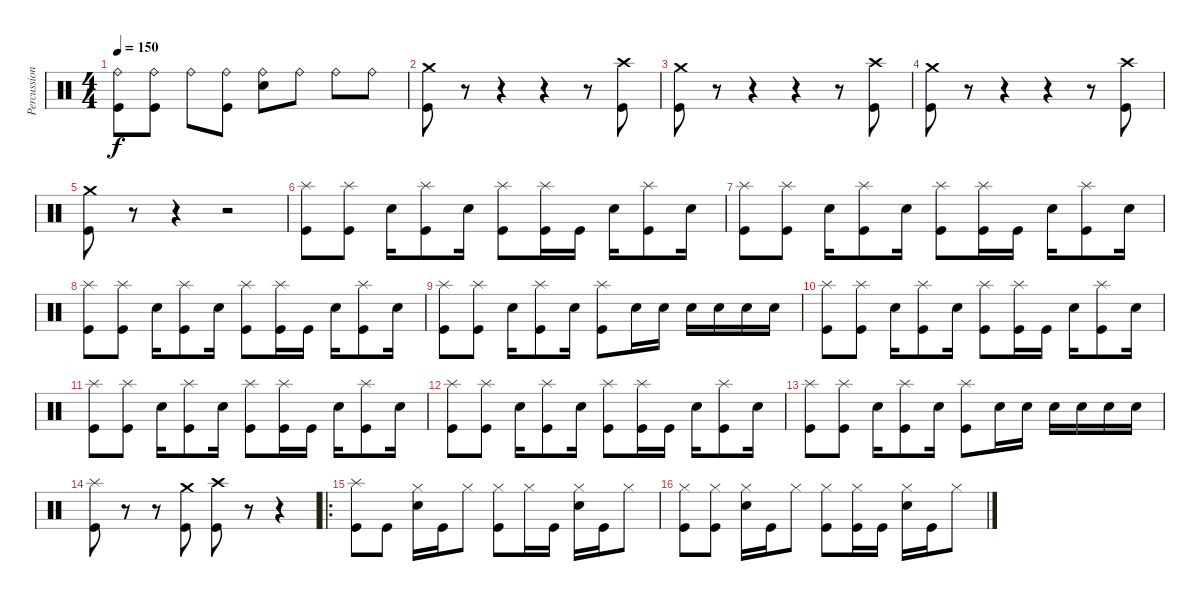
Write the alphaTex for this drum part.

\track ("Percussions" "Percussion") {instrument percussion}
\staff {score}
\articulation defaults
\ts (4 4)
\tempo 150
\clef neutral
\ks c
("Kick (hit)" "Ride (bell)").8{dy f} ("Kick (hit)" "Ride (bell)").8 "Ride (bell)".8 ("Kick (hit)" "Ride (bell)").8 ("Electric Snare (hit)" "Ride (bell)").8 "Ride (bell)".8 "Ride (bell)".8 "Ride (bell)".8 |
("Kick (hit)" "Crash medium (hit)").8 r.8 r.4 r.4 r.8 ("Kick (hit)" "Crash high (hit)").8 |
("Kick (hit)" "Crash medium (hit)").8 r.8 r.4 r.4 r.8 ("Kick (hit)" "Crash high (hit)").8 |
("Kick (hit)" "Crash medium (hit)").8 r.8 r.4 r.4 r.8 ("Kick (hit)" "Crash high (hit)").8 |
("Kick (hit)" "Crash medium (hit)").8 r.8 r.4 r.2 |
("Kick (hit)" "Splash (hit)").8 ("Kick (hit)" "Splash (hit)").8 "Electric Snare (hit)".16 ("Kick (hit)" "Splash (hit)").8 "Electric Snare (hit)".16 ("Kick (hit)" "Splash (hit)").8 ("Kick (hit)" "Splash (hit)").16 "Kick (hit)".16 "Electric Snare (hit)".16 ("Kick (hit)" "Splash (hit)").8 "Electric Snare (hit)".16 |
("Kick (hit)" "Splash (hit)").8 ("Kick (hit)" "Splash (hit)").8 "Electric Snare (hit)".16 ("Kick (hit)" "Splash (hit)").8 "Electric Snare (hit)".16 ("Kick (hit)" "Splash (hit)").8 ("Kick (hit)" "Splash (hit)").16 "Kick (hit)".16 "Electric Snare (hit)".16 ("Kick (hit)" "Splash (hit)").8 "Electric Snare (hit)".16 |
("Kick (hit)" "Splash (hit)").8 ("Kick (hit)" "Splash (hit)").8 "Electric Snare (hit)".16 ("Kick (hit)" "Splash (hit)").8 "Electric Snare (hit)".16 ("Kick (hit)" "Splash (hit)").8 ("Kick (hit)" "Splash (hit)").16 "Kick (hit)".16 "Electric Snare (hit)".16 ("Kick (hit)" "Splash (hit)").8 "Electric Snare (hit)".16 |
("Kick (hit)" "Splash (hit)").8 ("Kick (hit)" "Splash (hit)").8 "Electric Snare (hit)".16 ("Kick (hit)" "Splash (hit)").8 "Electric Snare (hit)".16 ("Kick (hit)" "Splash (hit)").8 "Electric Snare (hit)".16 "Electric Snare (hit)".16 "Electric Snare (hit)".16 "Electric Snare (hit)".16 "Electric Snare (hit)".16 "Electric Snare (hit)".16 |
("Kick (hit)" "Splash (hit)").8 ("Kick (hit)" "Splash (hit)").8 "Electric Snare (hit)".16 ("Kick (hit)" "Splash (hit)").8 "Electric Snare (hit)".16 ("Kick (hit)" "Splash (hit)").8 ("Kick (hit)" "Splash (hit)").16 "Kick (hit)".16 "Electric Snare (hit)".16 ("Kick (hit)" "Splash (hit)").8 "Electric Snare (hit)".16 |
("Kick (hit)" "Splash (hit)").8 ("Kick (hit)" "Splash (hit)").8 "Electric Snare (hit)".16 ("Kick (hit)" "Splash (hit)").8 "Electric Snare (hit)".16 ("Kick (hit)" "Splash (hit)").8 ("Kick (hit)" "Splash (hit)").16 "Kick (hit)".16 "Electric Snare (hit)".16 ("Kick (hit)" "Splash (hit)").8 "Electric Snare (hit)".16 |
("Kick (hit)" "Splash (hit)").8 ("Kick (hit)" "Splash (hit)").8 "Electric Snare (hit)".16 ("Kick (hit)" "Splash (hit)").8 "Electric Snare (hit)".16 ("Kick (hit)" "Splash (hit)").8 ("Kick (hit)" "Splash (hit)").16 "Kick (hit)".16 "Electric Snare (hit)".16 ("Kick (hit)" "Splash (hit)").8 "Electric Snare (hit)".16 |
("Kick (hit)" "Splash (hit)").8 ("Kick (hit)" "Splash (hit)").8 "Electric Snare (hit)".16 ("Kick (hit)" "Splash (hit)").8 "Electric Snare (hit)".16 ("Kick (hit)" "Splash (hit)").8 "Electric Snare (hit)".16 "Electric Snare (hit)".16 "Electric Snare (hit)".16 "Electric Snare (hit)".16 "Electric Snare (hit)".16 "Electric Snare (hit)".16 |
("Kick (hit)" "Splash (hit)").8 r.8 r.8 ("Kick (hit)" "Crash medium (hit)").8 ("Kick (hit)" "Crash high (hit)").8 r.8 r.4 |
\ro
("Kick (hit)" "Splash (hit)").8 "Kick (hit)".8 ("Electric Snare (hit)" "Hi-Hat (closed)").16 "Kick (hit)".16 "Hi-Hat (closed)".8 ("Kick (hit)" "Hi-Hat (closed)").8 "Hi-Hat (closed)".16 "Kick (hit)".16 ("Electric Snare (hit)" "Hi-Hat (closed)").16 "Kick (hit)".16 "Hi-Hat (closed)".8 |
("Kick (hit)" "Hi-Hat (closed)").8 ("Kick (hit)" "Hi-Hat (closed)").8 ("Electric Snare (hit)" "Hi-Hat (closed)").16 "Kick (hit)".16 "Hi-Hat (closed)".8 ("Kick (hit)" "Hi-Hat (closed)").8 ("Kick (hit)" "Hi-Hat (closed)").16 "Kick (hit)".16 ("Electric Snare (hit)" "Hi-Hat (closed)").16 "Kick (hit)".16 "Hi-Hat (closed)".8
